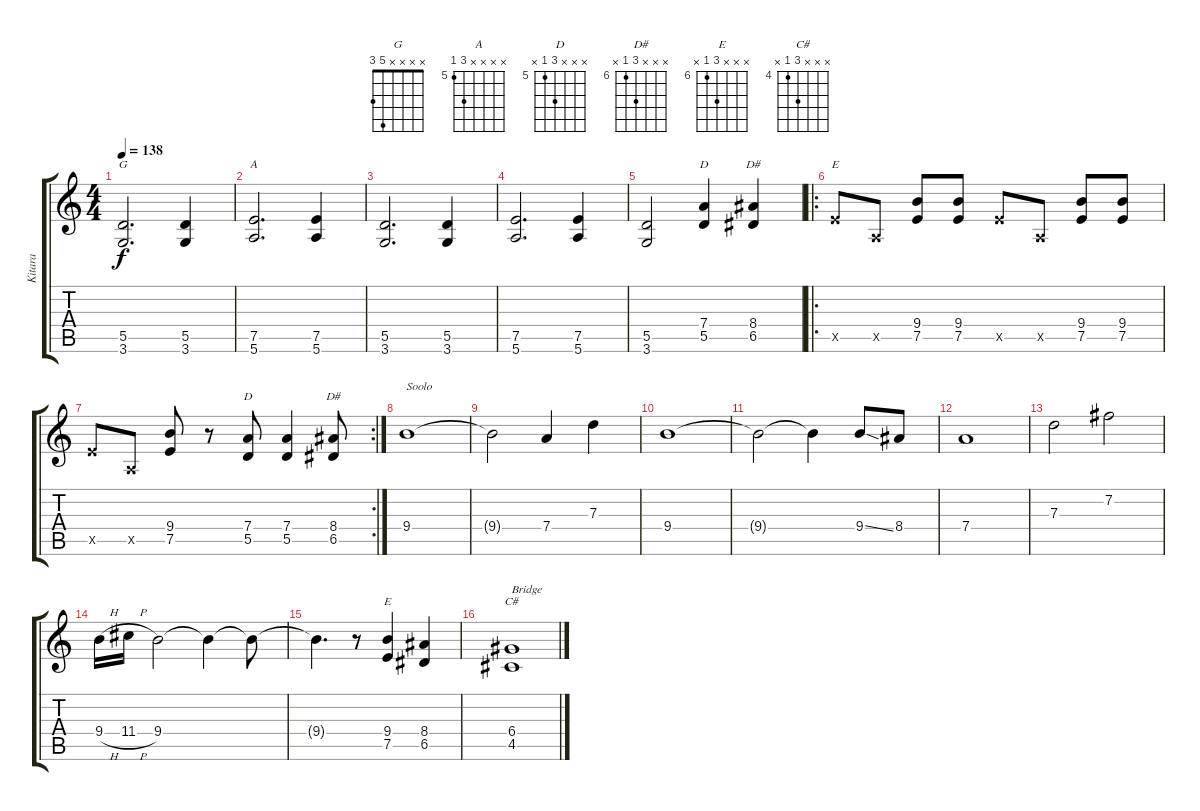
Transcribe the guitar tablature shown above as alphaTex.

\track ("Kitara" "Kitara") {instrument distortionguitar}
\staff {score tabs}
\tuning (E4 B3 G3 D3 A2 E2) {hide}
\chord ("G" x x x x 5 3)
\chord ("A" x x x x 7 5) {firstfret 5}
\chord ("D" x x x 8 6 x) {firstfret 6}
\chord ("D#" x x x 7 5 x) {firstfret 5}
\chord ("E" x x x x 7 x) {firstfret 7}
\chord ("D" x x x 7 5 x) {firstfret 5}
\chord ("D#" x x x 8 6 x) {firstfret 6}
\chord ("E" x x x 8 6 x) {firstfret 6}
\chord ("C#" x x x 6 4 x) {firstfret 4}
\ts (4 4)
\tempo 138
\clef g2
\ks c
(5.5 3.6).2{d ch "G" dy f} (5.5 3.6).4 |
(7.5 5.6).2{d ch "A"} (7.5 5.6).4 |
(5.5 3.6).2{d} (5.5 3.6).4 |
(7.5 5.6).2{d} (7.5 5.6).4 |
(5.5 3.6).2 (7.4 5.5).4{ch "D"} (8.4 6.5).4{ch "D#"} |
\ro
7.5{x}.8{ch "E"} 0.5{x}.8 (9.4 7.5).8 (9.4 7.5).8 7.5{x}.8 0.5{x}.8 (9.4 7.5).8 (9.4 7.5).8 |
\rc 2
7.5{x}.8 0.5{x}.8 (9.4 7.5).8 r.8 (7.4 5.5).8{ch "D"} (7.4 5.5).4 (8.4 6.5).8{ch "D#"} |
9.4.1{txt "Soolo"} |
9.4{t}.2 7.4.4 7.3.4 |
9.4.1 |
9.4{t}.2 9.4{t}.4 9.4{ss}.8 8.4.8 |
7.4.1 |
7.3.2 7.2.2 |
9.4{h}.16 11.4{h}.16 9.4.2 9.4{t}.4 9.4{t}.8 |
9.4{t}.4{d} r.8 (9.4 7.5).4{ch "E"} (8.4 6.5).4 |
(6.4 4.5).1{ch "C#" txt "Bridge"}
